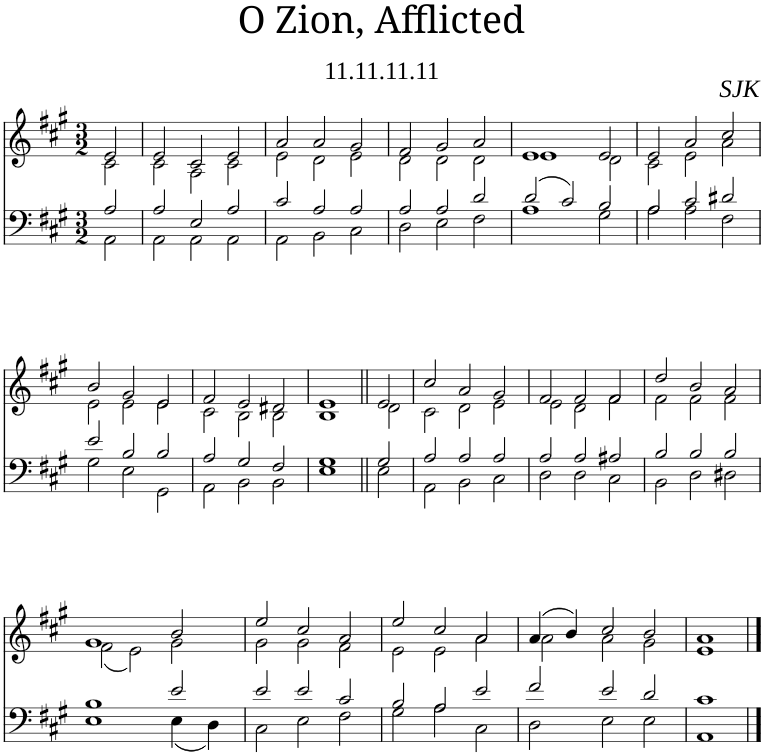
**kern	**kern
*part1	*part1
*staff2	*staff1
*I"Piano	*
*I'Pno	*
*clefF4	*clefG2
*k[f#c#g#]	*k[f#c#g#]
*M3/2	*M3/2
=1	=1
*^	*^
2A/	2AA\	2e/	2c#\
=2	=2	=2	=2
2A/	2AA\	2e/	2c#\
2E/	2AA\	2c#/	2A\
2A/	2AA\	2e/	2c#\
=3	=3	=3	=3
2c#/	2AA\	2a/	2e\
2A/	2BB\	2a/	2d\
2A/	2C#\	2g#/	2e\
=4	=4	=4	=4
2A/	2D\	2f#/	2d\
2A/	2E\	2g#/	2d\
2d/	2F#\	2a/	2d\
=5	=5	=5	=5
2d/	1A	1e	1e
2c#/	.	.	.
2B/	2G#\	2e/	2d\
=6	=6	=6	=6
2A/	2A\	2e/	2c#\
2c#/	2A\	2a/	2e\
2d#X/	2F#\	2cc#/	2a\
!!LO:LB:g=z	!!
=7	=7	=7	=7
2e/	2G#\	2b/	2e\
2B/	2E\	2g#/	2e\
2B/	2GG#\	2e/	2e\
=8	=8	=8	=8
2A/	2AA\	2f#/	2c#\
2G#/	2BB\	2e/	2B\
2F#/	2BB\	2d#X/	2B\
=9	=9	=9	=9
1G#	1E	1e	1B
=10||	=10||	=10||	=10||
2G#/	2E\	2e/	2d\
=11	=11	=11	=11
2A/	2AA\	2cc#/	2c#\
2A/	2BB\	2a/	2d\
2A/	2C#\	2g#/	2e\
=12	=12	=12	=12
2A/	2D\	2f#/	2e\
2A/	2D\	2f#/	2d\
2A#X/	2C#\	2f#/	2f#\
=13	=13	=13	=13
2B/	2BB\	2dd/	2f#\
2B/	2D\	2b/	2f#\
2B/	2D#X\	2a/	2f#\
!!LO:LB:g=z	!!
=14	=14	=14	=14
1B	1E	1g#	(2f#\
.	.	.	2e\)
2e/	4E\	2b/	2g#\
.	4D\	.	.
=15	=15	=15	=15
2e/	2C#\	2ee/	2g#\
2e/	2E\	2cc#/	2g#\
2c#/	2F#\	2a/	2f#\
=16	=16	=16	=16
2B/	2G#\	2ee/	2e\
2A/	2A\	2cc#/	2e\
2e/	2C#\	2a/	2a\
=17	=17	=17	=17
2f#/	2D\	(4a/	2a\
.	.	4b/)	.
2e/	2E\	2cc#/	2a\
2d/	2E\	2b/	2g#\
=18	=18	=18	=18
1c#	1AA	1a	1e
*v	*v	*	*
*	*v	*v
==	==
*-	*-
